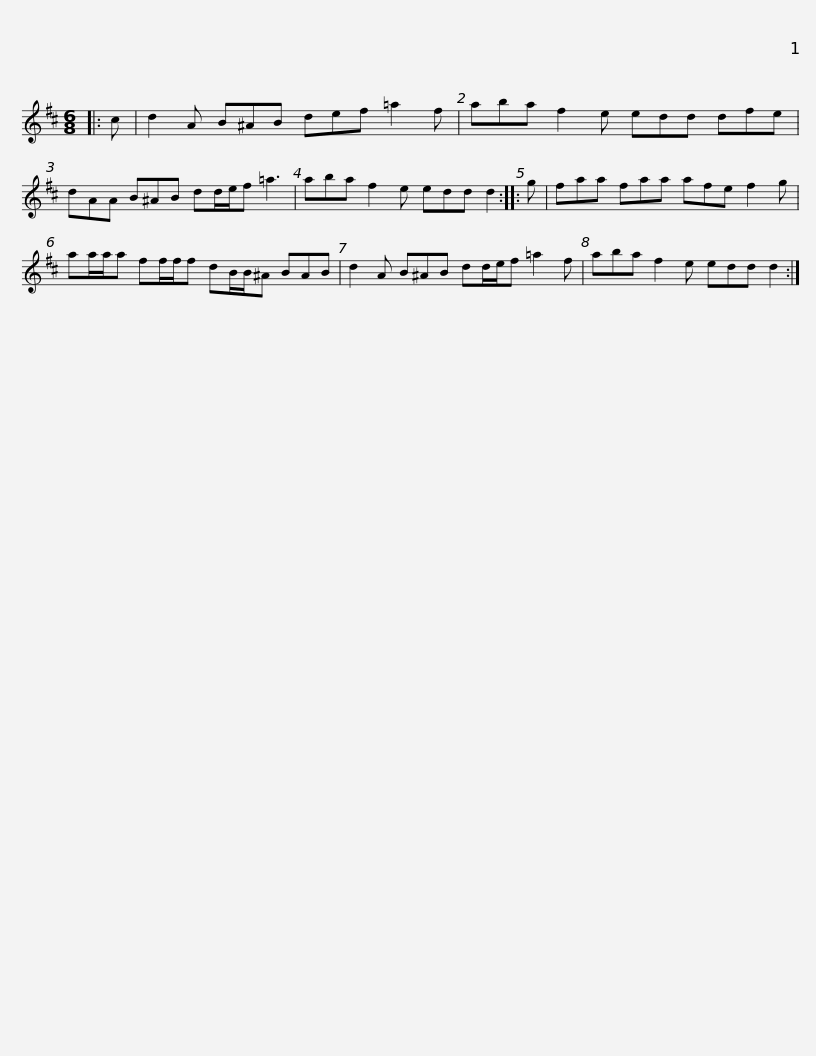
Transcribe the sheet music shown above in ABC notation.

X:1
L:1/8
M:6/8
I:linebreak $
K:D
V:1 treble
V:1
|: c | d2 A B^AB def =a2 f | aba f2 e edd dfe | dAA B^AB dd/e/f =a3 |$ aba f2 e edd d2 :: %5
 g | faa faa afe f2 g | aa/a/a ff/f/f dB/B/^A BAB |$ d2 A B^AB dd/e/f =a2 f | aba f2 e edd d2 :| %10
